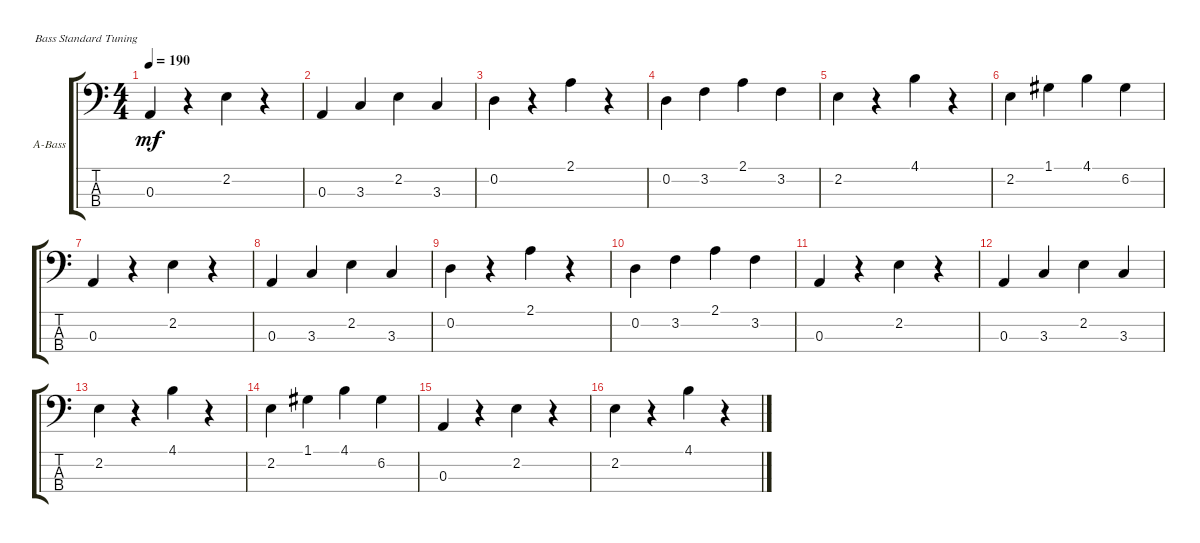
\bracketExtendMode groupsimilarinstruments
\firstSystemTrackNameOrientation horizontal
\otherSystemsTrackNameOrientation horizontal
\track ("Contrabasse (Viol" "A-Bass") {instrument acousticbass}
\staff {score tabs}
\tuning (G2 D2 A1 E1)
\ts (4 4)
\tempo 190
\clef f4
\ks c
0.3.4{dy mf} r.4 2.2.4 r.4 |
0.3.4 3.3.4 2.2.4 3.3.4 |
0.2.4 r.4 2.1.4 r.4 |
0.2.4 3.2.4 2.1.4 3.2.4 |
2.2.4 r.4 4.1.4 r.4 |
2.2.4 1.1.4 4.1.4 6.2.4 |
0.3.4 r.4 2.2.4 r.4 |
0.3.4 3.3.4 2.2.4 3.3.4 |
0.2.4 r.4 2.1.4 r.4 |
0.2.4 3.2.4 2.1.4 3.2.4 |
0.3.4 r.4 2.2.4 r.4 |
0.3.4 3.3.4 2.2.4 3.3.4 |
2.2.4 r.4 4.1.4 r.4 |
2.2.4 1.1.4 4.1.4 6.2.4 |
0.3.4 r.4 2.2.4 r.4 |
2.2.4 r.4 4.1.4 r.4
